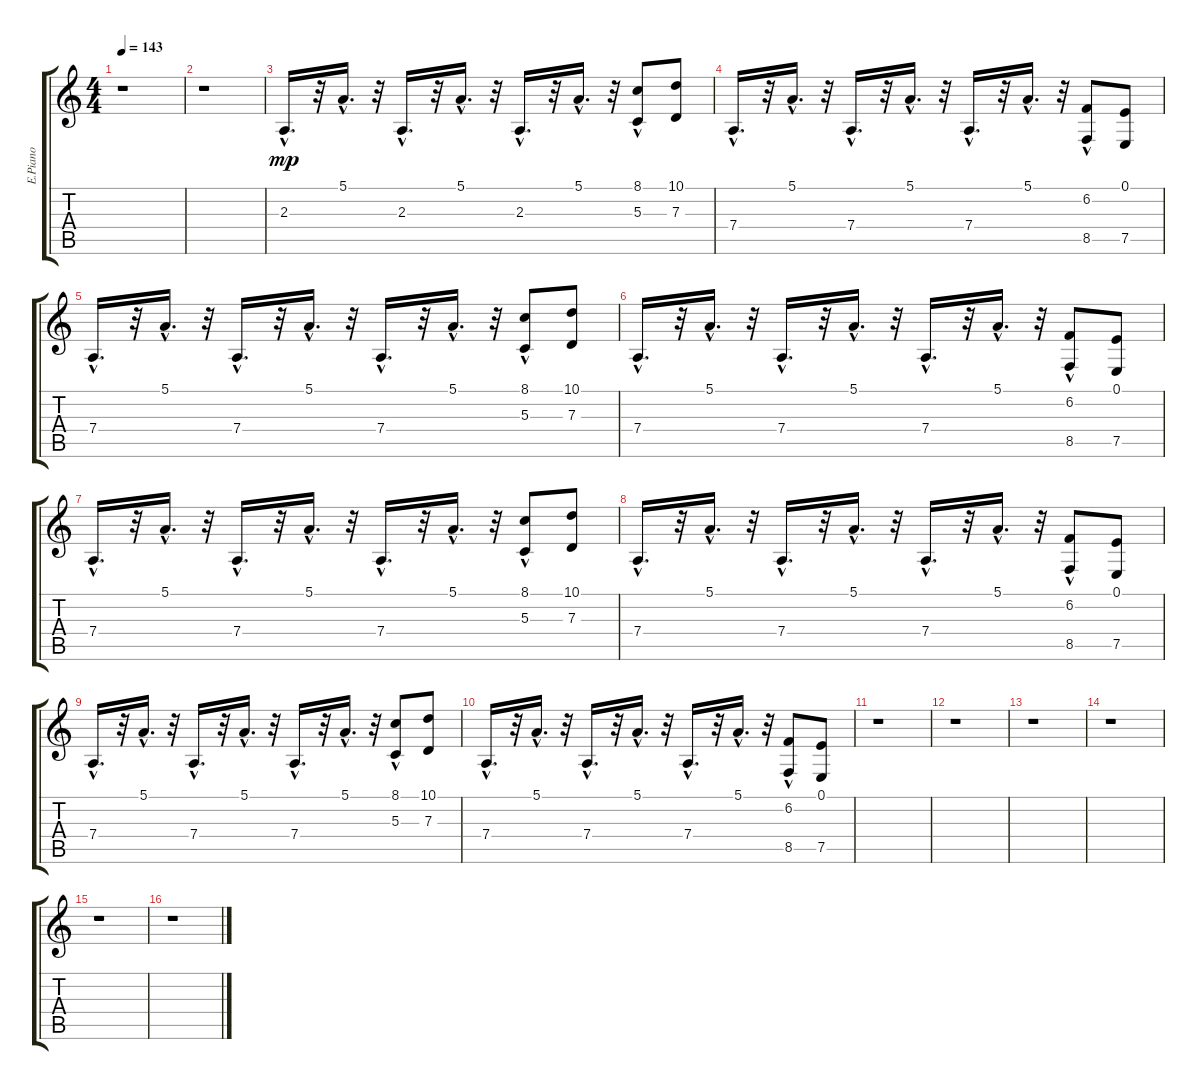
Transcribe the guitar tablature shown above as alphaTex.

\track ("E.Piano  " "E.Piano  ") {instrument electricgrandpiano}
\staff {score tabs}
\tuning (E4 B3 G3 D3 A2 E2) {hide}
\ts (4 4)
\tempo 143
\clef g2
\ks c
r.1{dy mp} |
r.1 |
2.3{hac}.16{d} r.32 5.1{hac}.16{d} r.32 2.3{hac}.16{d} r.32 5.1{hac}.16{d} r.32 2.3{hac}.16{d} r.32 5.1{hac}.16{d} r.32 (8.1 5.3{hac}).8 (10.1 7.3).8 |
7.4{hac}.16{d} r.32 5.1{hac}.16{d} r.32 7.4{hac}.16{d} r.32 5.1{hac}.16{d} r.32 7.4{hac}.16{d} r.32 5.1{hac}.16{d} r.32 (6.2 8.5{hac}).8 (0.1 7.5).8 |
7.4{hac}.16{d} r.32 5.1{hac}.16{d} r.32 7.4{hac}.16{d} r.32 5.1{hac}.16{d} r.32 7.4{hac}.16{d} r.32 5.1{hac}.16{d} r.32 (8.1 5.3{hac}).8 (10.1 7.3).8 |
7.4{hac}.16{d} r.32 5.1{hac}.16{d} r.32 7.4{hac}.16{d} r.32 5.1{hac}.16{d} r.32 7.4{hac}.16{d} r.32 5.1{hac}.16{d} r.32 (6.2 8.5{hac}).8 (0.1 7.5).8 |
7.4{hac}.16{d} r.32 5.1{hac}.16{d} r.32 7.4{hac}.16{d} r.32 5.1{hac}.16{d} r.32 7.4{hac}.16{d} r.32 5.1{hac}.16{d} r.32 (8.1 5.3{hac}).8 (10.1 7.3).8 |
7.4{hac}.16{d} r.32 5.1{hac}.16{d} r.32 7.4{hac}.16{d} r.32 5.1{hac}.16{d} r.32 7.4{hac}.16{d} r.32 5.1{hac}.16{d} r.32 (6.2 8.5{hac}).8 (0.1 7.5).8 |
7.4{hac}.16{d} r.32 5.1{hac}.16{d} r.32 7.4{hac}.16{d} r.32 5.1{hac}.16{d} r.32 7.4{hac}.16{d} r.32 5.1{hac}.16{d} r.32 (8.1 5.3{hac}).8 (10.1 7.3).8 |
7.4{hac}.16{d} r.32 5.1{hac}.16{d} r.32 7.4{hac}.16{d} r.32 5.1{hac}.16{d} r.32 7.4{hac}.16{d} r.32 5.1{hac}.16{d} r.32 (6.2 8.5{hac}).8 (0.1 7.5).8 |
r.1 |
r.1 |
r.1 |
r.1 |
r.1 |
r.1
